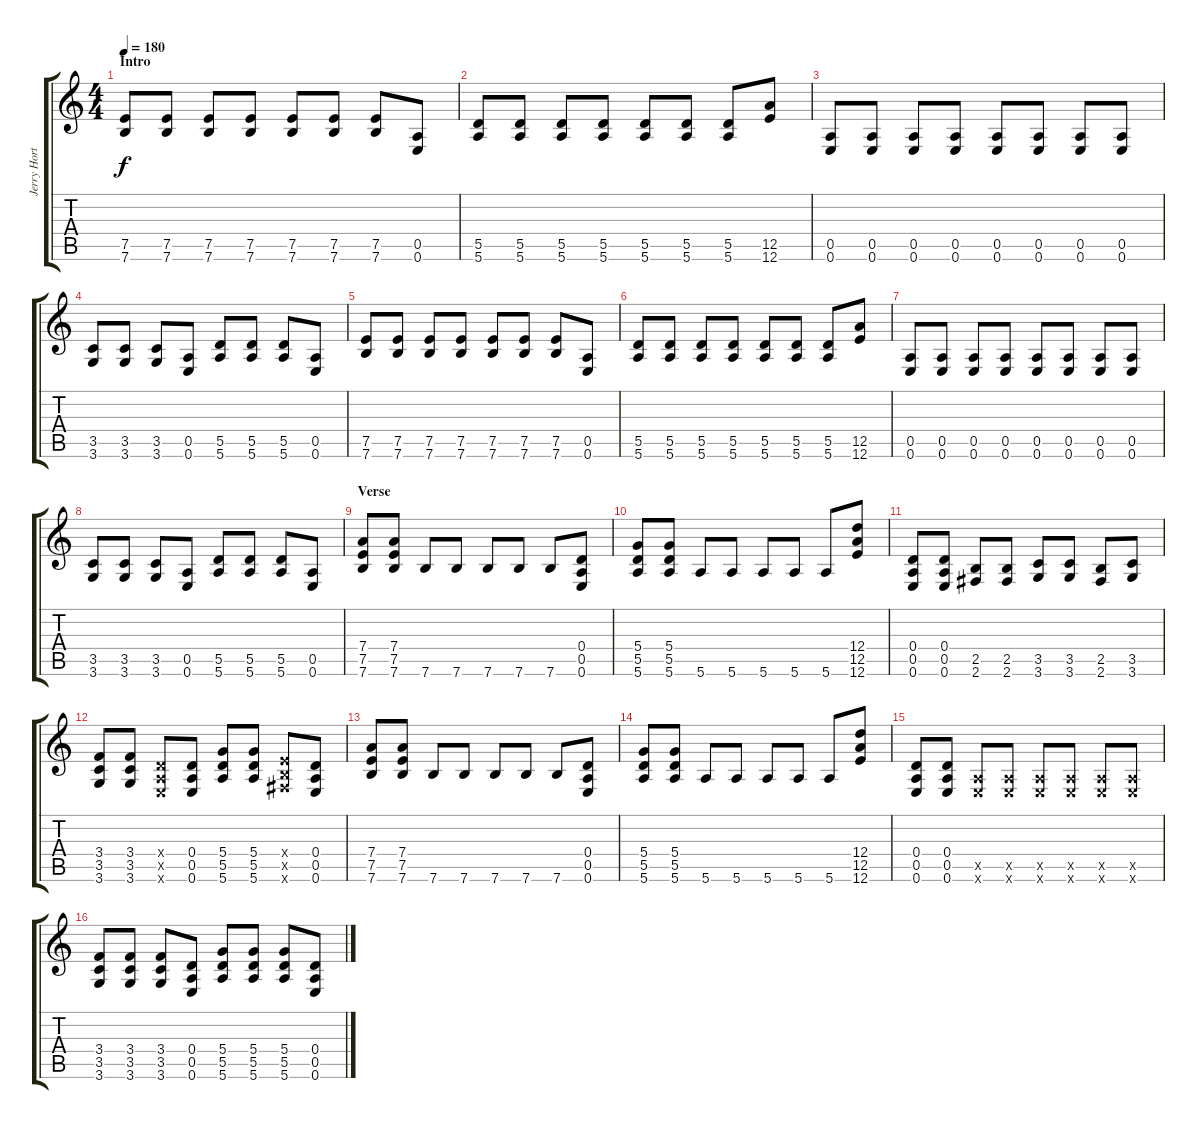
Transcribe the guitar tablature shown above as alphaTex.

\track ("Jerry Horton guitar 1" "Jerry Hort") {instrument overdrivenguitar}
\staff {score tabs}
\tuning (E4 B3 G3 D3 A2 E2) {hide}
\ts (4 4)
\section ("" "Intro")
\tempo 180
\clef g2
\ks c
(7.5 7.6).8{dy f instrument overdrivenguitar} (7.5 7.6).8 (7.5 7.6).8 (7.5 7.6).8 (7.5 7.6).8 (7.5 7.6).8 (7.5 7.6).8 (0.5 0.6).8 |
(5.5 5.6).8 (5.5 5.6).8 (5.5 5.6).8 (5.5 5.6).8 (5.5 5.6).8 (5.5 5.6).8 (5.5 5.6).8 (12.5 12.6).8 |
(0.5 0.6).8 (0.5 0.6).8 (0.5 0.6).8 (0.5 0.6).8 (0.5 0.6).8 (0.5 0.6).8 (0.5 0.6).8 (0.5 0.6).8 |
(3.5 3.6).8 (3.5 3.6).8 (3.5 3.6).8 (0.5 0.6).8 (5.5 5.6).8 (5.5 5.6).8 (5.5 5.6).8 (0.5 0.6).8 |
(7.5 7.6).8 (7.5 7.6).8 (7.5 7.6).8 (7.5 7.6).8 (7.5 7.6).8 (7.5 7.6).8 (7.5 7.6).8 (0.5 0.6).8 |
(5.5 5.6).8 (5.5 5.6).8 (5.5 5.6).8 (5.5 5.6).8 (5.5 5.6).8 (5.5 5.6).8 (5.5 5.6).8 (12.5 12.6).8 |
(0.5 0.6).8 (0.5 0.6).8 (0.5 0.6).8 (0.5 0.6).8 (0.5 0.6).8 (0.5 0.6).8 (0.5 0.6).8 (0.5 0.6).8 |
(3.5 3.6).8 (3.5 3.6).8 (3.5 3.6).8 (0.5 0.6).8 (5.5 5.6).8 (5.5 5.6).8 (5.5 5.6).8 (0.5 0.6).8 |
\section ("" "Verse")
(7.4 7.5 7.6).8 (7.4 7.5 7.6).8 7.6.8 7.6.8 7.6.8 7.6.8 7.6.8 (0.4 0.5 0.6).8 |
(5.4 5.5 5.6).8 (5.4 5.5 5.6).8 5.6.8 5.6.8 5.6.8 5.6.8 5.6.8 (12.4 12.5 12.6).8 |
(0.4 0.5 0.6).8 (0.4 0.5 0.6).8 (2.5 2.6).8 (2.5 2.6).8 (3.5 3.6).8 (3.5 3.6).8 (2.5 2.6).8 (3.5 3.6).8 |
(3.4 3.5 3.6).8 (3.4 3.5 3.6).8 (0.4{x} 0.5{x} 0.6{x}).8 (0.4 0.5 0.6).8 (5.4 5.5 5.6).8 (5.4 5.5 5.6).8 (2.4{x} 2.5{x} 2.6{x}).8 (0.4 0.5 0.6).8 |
(7.4 7.5 7.6).8 (7.4 7.5 7.6).8 7.6.8 7.6.8 7.6.8 7.6.8 7.6.8 (0.4 0.5 0.6).8 |
(5.4 5.5 5.6).8 (5.4 5.5 5.6).8 5.6.8 5.6.8 5.6.8 5.6.8 5.6.8 (12.4 12.5 12.6).8 |
(0.4 0.5 0.6).8 (0.4 0.5 0.6).8 (0.5{x} 0.6{x}).8 (0.5{x} 0.6{x}).8 (0.5{x} 0.6{x}).8 (0.5{x} 0.6{x}).8 (0.5{x} 0.6{x}).8 (0.5{x} 0.6{x}).8 |
(3.4 3.5 3.6).8 (3.4 3.5 3.6).8 (3.4 3.5 3.6).8 (0.4 0.5 0.6).8 (5.4 5.5 5.6).8 (5.4 5.5 5.6).8 (5.4 5.5 5.6).8 (0.4 0.5 0.6).8
